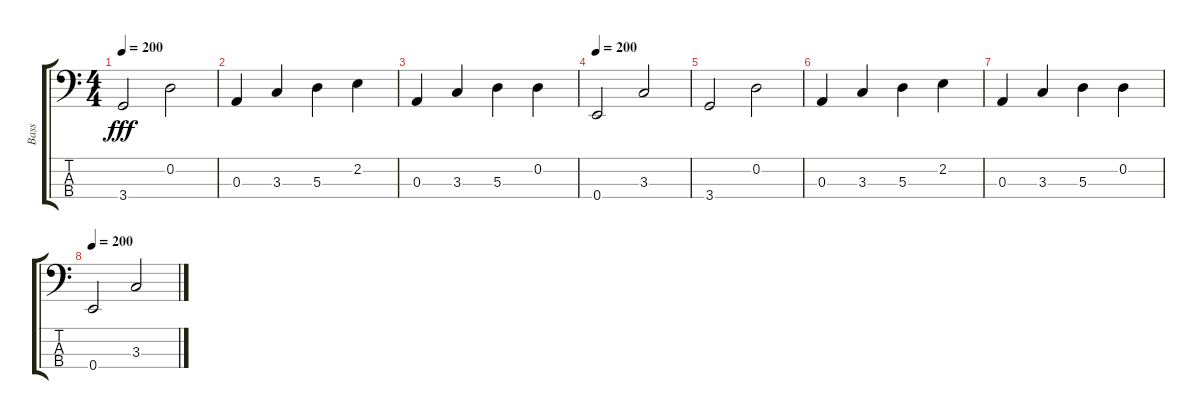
\track ("Bass" "Bass") {instrument electricbassfinger}
\staff {score tabs}
\tuning (G2 D2 A1 E1) {hide}
\ts (4 4)
\tempo 200
\clef f4
\ks c
3.4.2{dy fff} 0.2.2 |
0.3.4 3.3.4 5.3.4 2.2.4 |
0.3.4 3.3.4 5.3.4 0.2.4 |
\tempo 200
0.4.2 3.3.2 |
3.4.2 0.2.2 |
0.3.4 3.3.4 5.3.4 2.2.4 |
0.3.4 3.3.4 5.3.4 0.2.4 |
\tempo 200
0.4.2 3.3.2
